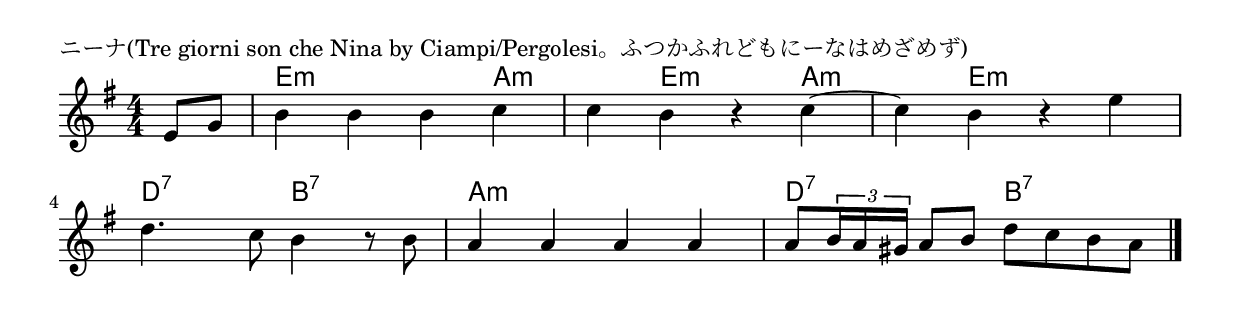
\version "2.18.2"

% ニーナ(Tre giorni son che Nina by Ciampi/Pergolesi。ふつかふれどもにーなはめざめず)

\header {
piece = "ニーナ(Tre giorni son che Nina by Ciampi/Pergolesi。ふつかふれどもにーなはめざめず)"
}

melody =
\relative c' {
\key e \minor
\time 4/4
\set Score.tempoHideNote = ##t
\tempo 4=100
\numericTimeSignature
\partial 4
%
e8 g |
b4 b b c |
c b r c~ |
c b r e |
\break
d4. c8 b4 r8 b |
a4 a a a |
a8 \tuplet3/2{b16 a gis} a8 b d c b a |
\break

\bar "|."
}
\score {
<<
\chords {
\set noChordSymbol = ""
\set chordChanges=##t
%%
r4 e:m e:m e:m a:m a:m e:m e:m a:m a:m e:m e:m e:m
d:7 d:7 b:7 b:7 a:m a:m a:m a:m d:7 d:7 b:7 b:7

}
\new Staff {\melody}
>>
\layout {
line-width = #190
indent = 0\mm
}
\midi {}
}